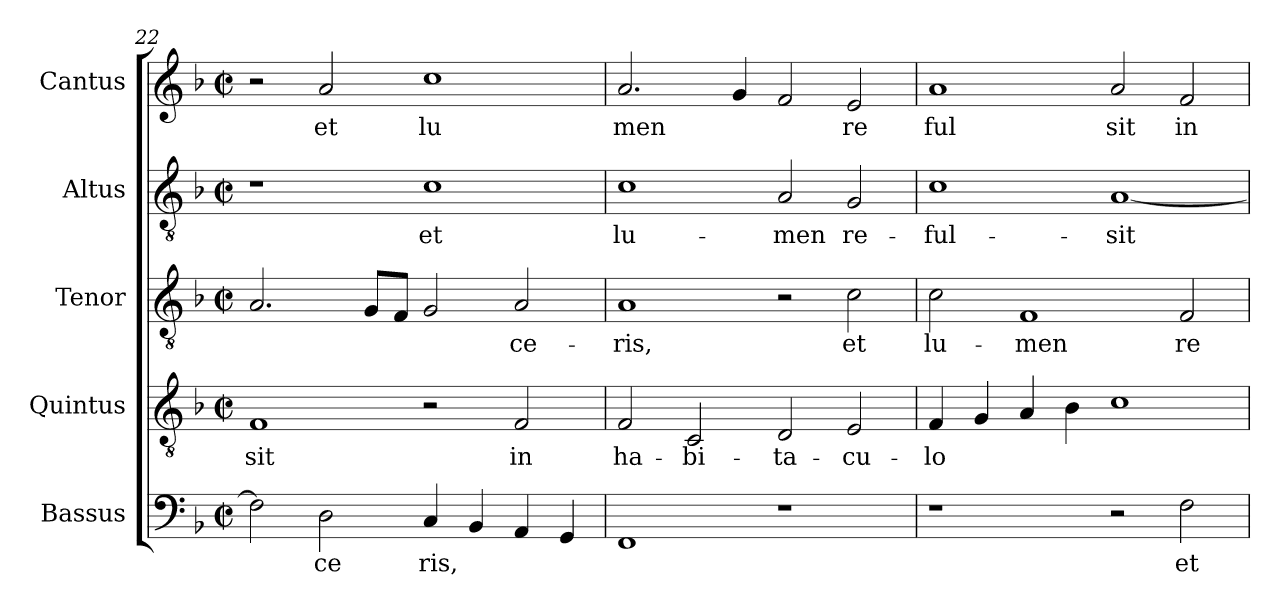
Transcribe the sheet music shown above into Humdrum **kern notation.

**kern	**text	**kern	**text	**kern	**text	**kern	**text	**kern	**text
*part5	*part5	*part4	*part4	*part3	*part3	*part2	*part2	*part1	*part1
*staff5	*staff5	*staff4	*staff4	*staff3	*staff3	*staff2	*staff2	*staff1	*staff1
*I"Bassus	*	*I"Quintus	*	*I"Tenor	*	*I"Altus	*	*I"Cantus	*
*clefF4	*	*clefGv2	*	*clefGv2	*	*clefGv2	*	*clefG2	*
*k[b-]	*	*k[b-]	*	*k[b-]	*	*k[b-]	*	*k[b-]	*
*F:	*	*F:	*	*F:	*	*F:	*	*F:	*
*M2/2	*	*M2/2	*	*M2/2	*	*M2/2	*	*M2/2	*
*met(c|)	*	*met(c|)	*	*met(c|)	*	*met(c|)	*	*met(c|)	*
=22	=22	=22	=22	=22	=22	=22	=22	=22	=22
!	!	!	!LO:LY:b:cj	!	!	!	!	!	!
2F\]	.	1F	-sit	2.A/	.	1r	.	2r	.
!	!LO:LY:b:cj	!	!	!	!	!	!	!	!LO:LY:b:cj
2D\	ce	.	.	.	.	.	.	2a/	et
.	.	.	.	8G/L	.	.	.	.	.
.	.	.	.	8F/J	.	.	.	.	.
!	!LO:LY:b	!	!	!	!	!	!LO:LY:b:cj	!	!LO:LY:b:cj
4C/	ris,	2r	.	2G/	.	1c	et	1cc	lu
4BB-/	.	.	.	.	.	.	.	.	.
!	!	!	!LO:LY:b:cj	!	!LO:LY:b:cj	!	!	!	!
4AA/	.	2F/	in	2A/	-ce-	.	.	.	.
4GG/	.	.	.	.	.	.	.	.	.
=23	=23	=23	=23	=23	=23	=23	=23	=23	=23
!	!	!	!LO:LY:b:cj	!	!LO:LY:b:cj	!	!LO:LY:b:cj	!	!LO:LY:b
1FF	.	2F/	ha-	1A	-ris,	1c	lu-	2.a/	men
!	!	!	!LO:LY:b:cj	!	!	!	!	!	!
.	.	2C/	-bi-	.	.	.	.	.	.
.	.	.	.	.	.	.	.	4g/	.
!	!	!	!LO:LY:b:cj	!	!	!	!LO:LY:b:cj	!	!
1r	.	2D/	-ta-	2r	.	2A/	-men	2f/	.
!	!	!	!LO:LY:b:cj	!	!LO:LY:b:cj	!	!LO:LY:b:cj	!	!LO:LY:b:cj
.	.	2E/	-cu-	2c\	et	2G/	re-	2e/	re
=24	=24	=24	=24	=24	=24	=24	=24	=24	=24
!	!	!	!LO:LY:b:cj	!	!LO:LY:b:cj	!	!LO:LY:b:cj	!	!LO:LY:b:cj
1r	.	4F/	-lo	2c\	lu-	1c	-ful-	1a	ful
.	.	4G/	.	.	.	.	.	.	.
!	!	!	!	!	!LO:LY:b:cj	!	!	!	!
.	.	4A/	.	1F	-men	.	.	.	.
.	.	4B-\	.	.	.	.	.	.	.
!	!	!	!	!	!	!	!LO:LY:b:cj	!	!LO:LY:b:cj
2r	.	1c	.	.	.	[<1A	-sit	2a/	sit
!	!LO:LY:b:cj	!	!	!	!LO:LY:b:cj	!	!	!	!LO:LY:b:cj
2F\	et	.	.	2F/	re-	.	.	2f/	in
=	=	=	=	=	=	=	=	=	=
*-	*-	*-	*-	*-	*-	*-	*-	*-	*-
